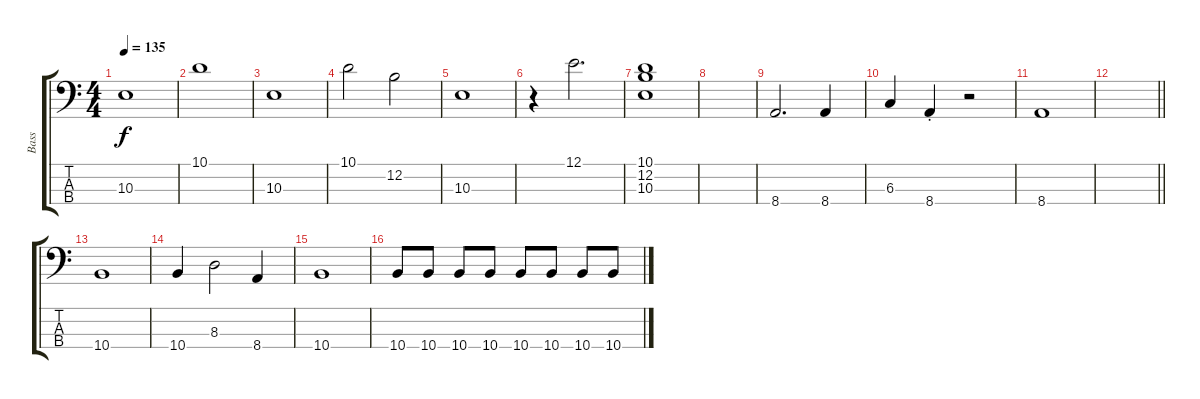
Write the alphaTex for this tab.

\track ("Bass" "Bass") {instrument electricbassfinger}
\staff {score tabs}
\tuning (E2 B1 Gb1 Db1) {hide}
\ts (4 4)
\tempo 135
\clef f4
\ks c
10.3.1{dy f} |
10.1.1 |
10.3.1 |
10.1.2 12.2.2 |
10.3.1 |
r.4 12.1.2{d} |
(10.1 12.2 10.3).1 |
|
8.4.2{d} 8.4.4 |
6.3.4 8.4{st}.4 r.2 |
8.4.1 |
\barLineRight lightlight
|
10.4.1 |
10.4.4 8.3.2 8.4.4 |
10.4.1 |
10.4.8 10.4.8 10.4.8 10.4.8 10.4.8 10.4.8 10.4.8 10.4.8
